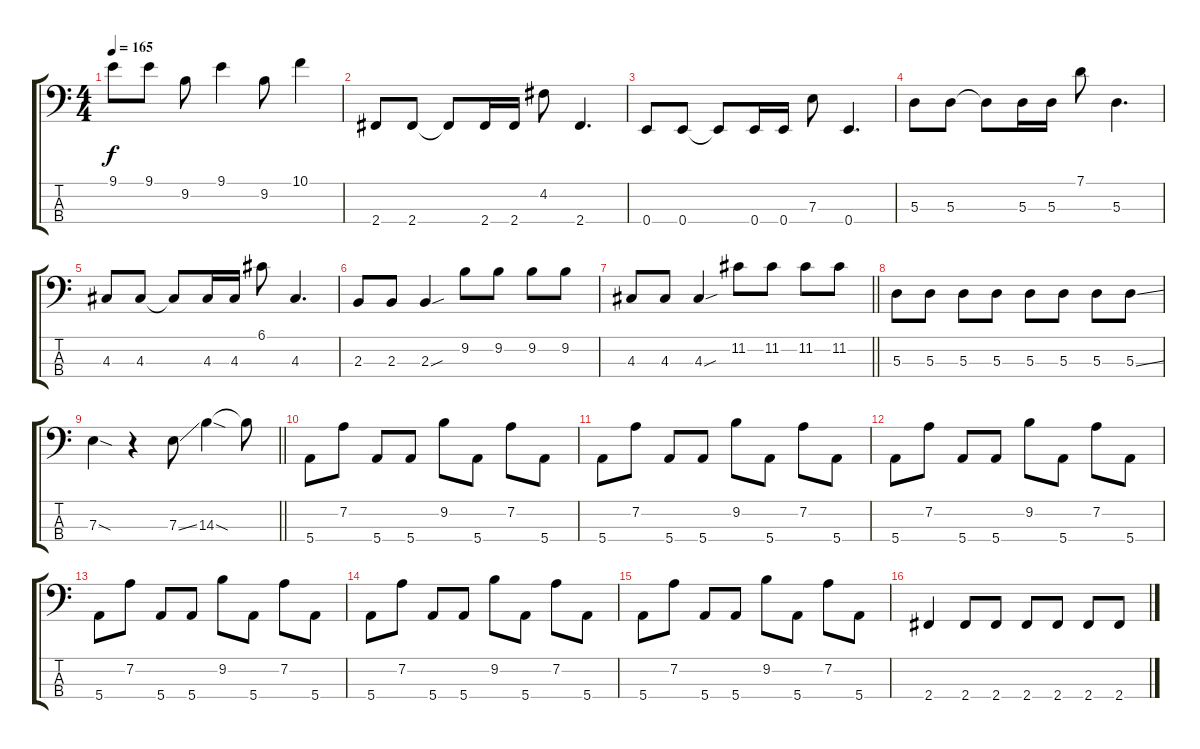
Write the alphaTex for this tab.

\track "" {instrument electricbassfinger}
\staff {score tabs}
\tuning (G2 D2 A1 E1) {hide}
\ts (4 4)
\tempo 165
\clef f4
\ks c
9.1.8{dy f} 9.1.8 9.2.8 9.1.4 9.2.8 10.1.4 |
2.4.8 2.4.8 2.4{t}.8 2.4.16 2.4.16 4.2.8 2.4.4{d} |
0.4.8 0.4.8 0.4{t}.8 0.4.16 0.4.16 7.3.8 0.4.4{d} |
5.3.8 5.3.8 5.3{t}.8 5.3.16 5.3.16 7.1.8 5.3.4{d} |
4.3.8 4.3.8 4.3{t}.8 4.3.16 4.3.16 6.1.8 4.3.4{d} |
2.3.8 2.3.8 2.3{sou}.4 9.2.8 9.2.8 9.2.8 9.2.8 |
\barLineRight lightlight
4.3.8 4.3.8 4.3{sou}.4 11.2.8 11.2.8 11.2.8 11.2.8 |
5.3.8 5.3.8 5.3.8 5.3.8 5.3.8 5.3.8 5.3.8 5.3{ss}.8 |
\barLineRight lightlight
7.3{sod}.4 r.4 7.3{ss}.8 14.3{sod}.4 14.3{t}.8 |
5.4.8 7.2.8 5.4.8 5.4.8 9.2.8 5.4.8 7.2.8 5.4.8 |
5.4.8 7.2.8 5.4.8 5.4.8 9.2.8 5.4.8 7.2.8 5.4.8 |
5.4.8 7.2.8 5.4.8 5.4.8 9.2.8 5.4.8 7.2.8 5.4.8 |
5.4.8 7.2.8 5.4.8 5.4.8 9.2.8 5.4.8 7.2.8 5.4.8 |
5.4.8 7.2.8 5.4.8 5.4.8 9.2.8 5.4.8 7.2.8 5.4.8 |
5.4.8 7.2.8 5.4.8 5.4.8 9.2.8 5.4.8 7.2.8 5.4.8 |
2.4.4 2.4.8 2.4.8 2.4.8 2.4.8 2.4.8 2.4.8
